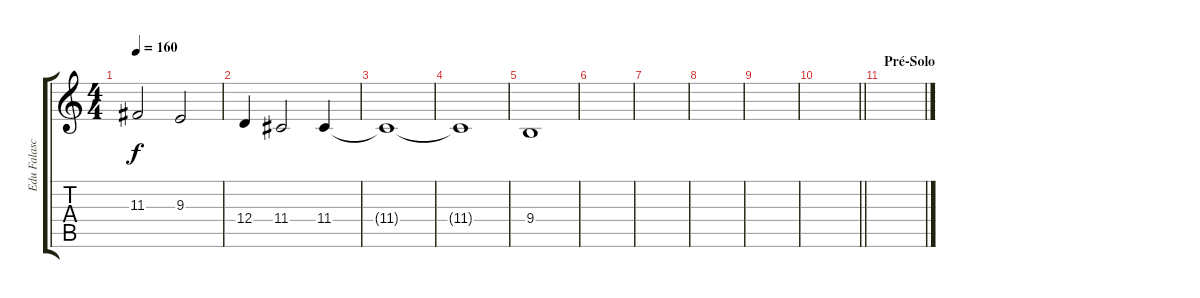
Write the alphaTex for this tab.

\track ("Edu Falaschi" "Edu Falasc") {instrument synthvoice}
\staff {score tabs}
\tuning (E4 B3 G3 D3 A2 E2) {hide}
\ts (4 4)
\tempo 160
\clef g2
\ks c
11.3.2{dy f} 9.3.2 |
12.4.4 11.4.2 11.4.4 |
11.4{t}.1 |
11.4{t}.1 |
9.4.1 |
|
|
|
|
\barLineRight lightlight
|
\section ("" "Pré-Solo")
